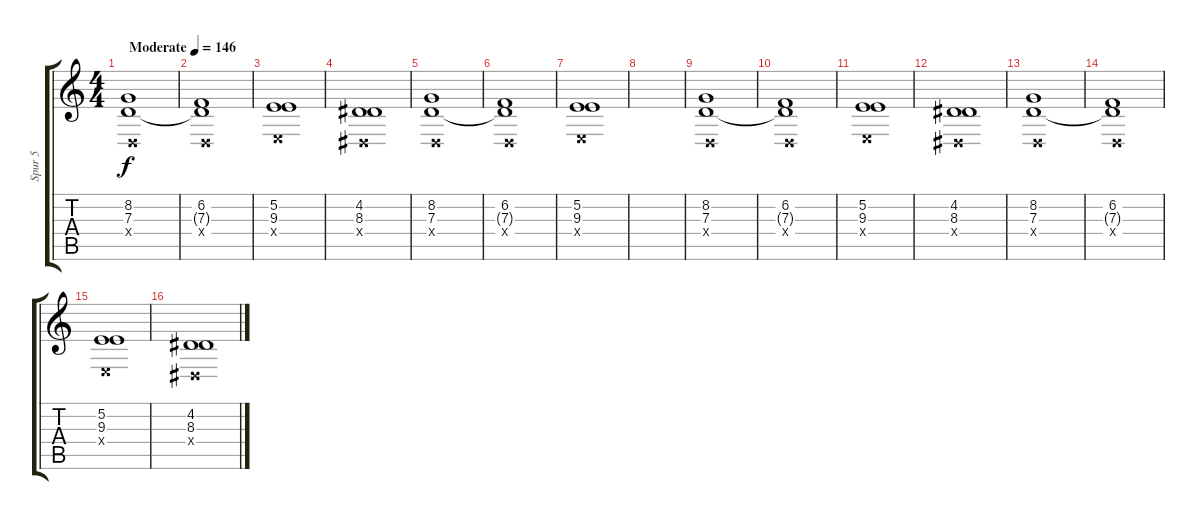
\track ("Spur 5" "Spur 5") {instrument drawbarorgan}
\staff {score tabs}
\tuning (E4 B3 G3 D3 A2 E2) {hide}
\ts (4 4)
\tempo (146 "Moderate")
\clef g2
\ks c
(8.2 7.3 0.4{x}).1{dy f instrument drawbarorgan} |
(6.2 7.3{t} 0.4{x}).1 |
(5.2 9.3 2.4{x}).1 |
(4.2 8.3 1.4{x}).1 |
(8.2 7.3 0.4{x}).1 |
(6.2 7.3{t} 0.4{x}).1 |
(5.2 9.3 2.4{x}).1 |
|
(8.2 7.3 0.4{x}).1 |
(6.2 7.3{t} 0.4{x}).1 |
(5.2 9.3 2.4{x}).1 |
(4.2 8.3 1.4{x}).1 |
(8.2 7.3 0.4{x}).1 |
(6.2 7.3{t} 0.4{x}).1 |
(5.2 9.3 2.4{x}).1 |
(4.2 8.3 1.4{x}).1
